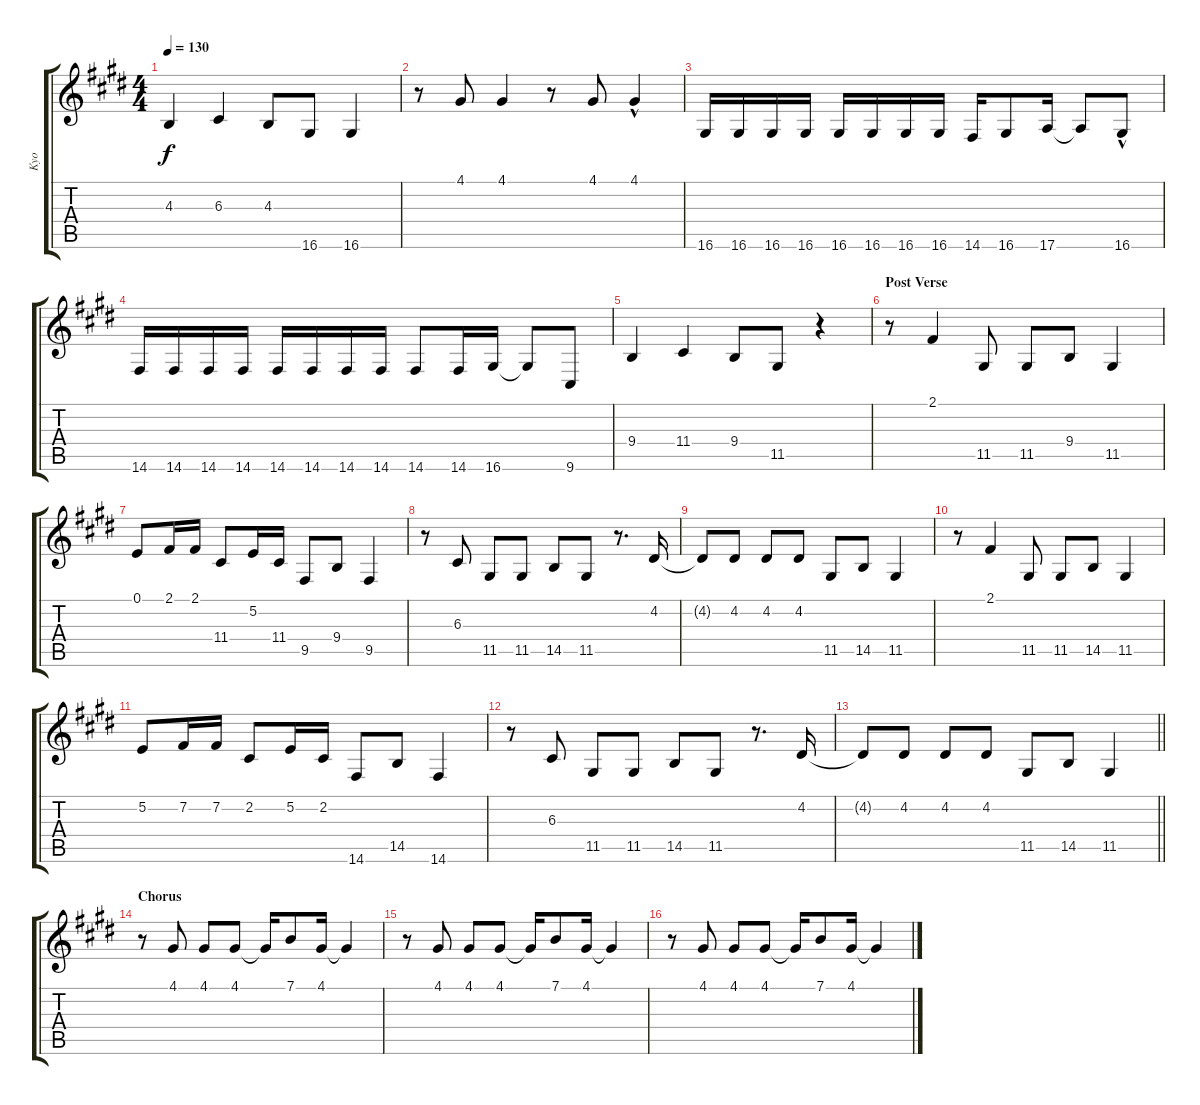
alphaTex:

\track ("Kyo" "Kyo") {instrument sopranosax}
\staff {score tabs}
\tuning (E4 B3 G3 D3 A2 E2) {hide}
\ts (4 4)
\tempo 130
\clef g2
\ks e
4.3.4{dy f} 6.3.4 4.3.8 16.6.8 16.6.4 |
r.8 4.1.8 4.1.4 r.8 4.1.8 4.1{hac}.4 |
16.6.16 16.6.16 16.6.16 16.6.16 16.6.16 16.6.16 16.6.16 16.6.16 14.6.16 16.6.8 17.6.16 17.6{t}.8 16.6{hac}.8 |
14.6.16 14.6.16 14.6.16 14.6.16 14.6.16 14.6.16 14.6.16 14.6.16 14.6.8 14.6.16 16.6.16 16.6{t}.8 9.6.8 |
9.4.4 11.4.4 9.4.8 11.5.8 r.4 |
\section ("" "Post Verse")
r.8 2.1.4 11.5.8 11.5.8 9.4.8 11.5.4 |
0.1.8 2.1.16 2.1.16 11.4.8 5.2.16 11.4.16 9.5.8 9.4.8 9.5.4 |
r.8 6.3.8 11.5.8 11.5.8 14.5.8 11.5.8 r.8{d} 4.2.16 |
4.2{t}.8 4.2.8 4.2.8 4.2.8 11.5.8 14.5.8 11.5.4 |
r.8 2.1.4 11.5.8 11.5.8 14.5.8 11.5.4 |
5.2.8 7.2.16 7.2.16 2.2.8 5.2.16 2.2.16 14.6.8 14.5.8 14.6.4 |
r.8 6.3.8 11.5.8 11.5.8 14.5.8 11.5.8 r.8{d} 4.2.16 |
\barLineRight lightlight
4.2{t}.8 4.2.8 4.2.8 4.2.8 11.5.8 14.5.8 11.5.4 |
\section ("" "Chorus")
r.8 4.1.8 4.1.8 4.1.8 4.1{t}.16 7.1.8 4.1.16 4.1{t}.4 |
r.8 4.1.8 4.1.8 4.1.8 4.1{t}.16 7.1.8 4.1.16 4.1{t}.4 |
r.8 4.1.8 4.1.8 4.1.8 4.1{t}.16 7.1.8 4.1.16 4.1{t}.4
